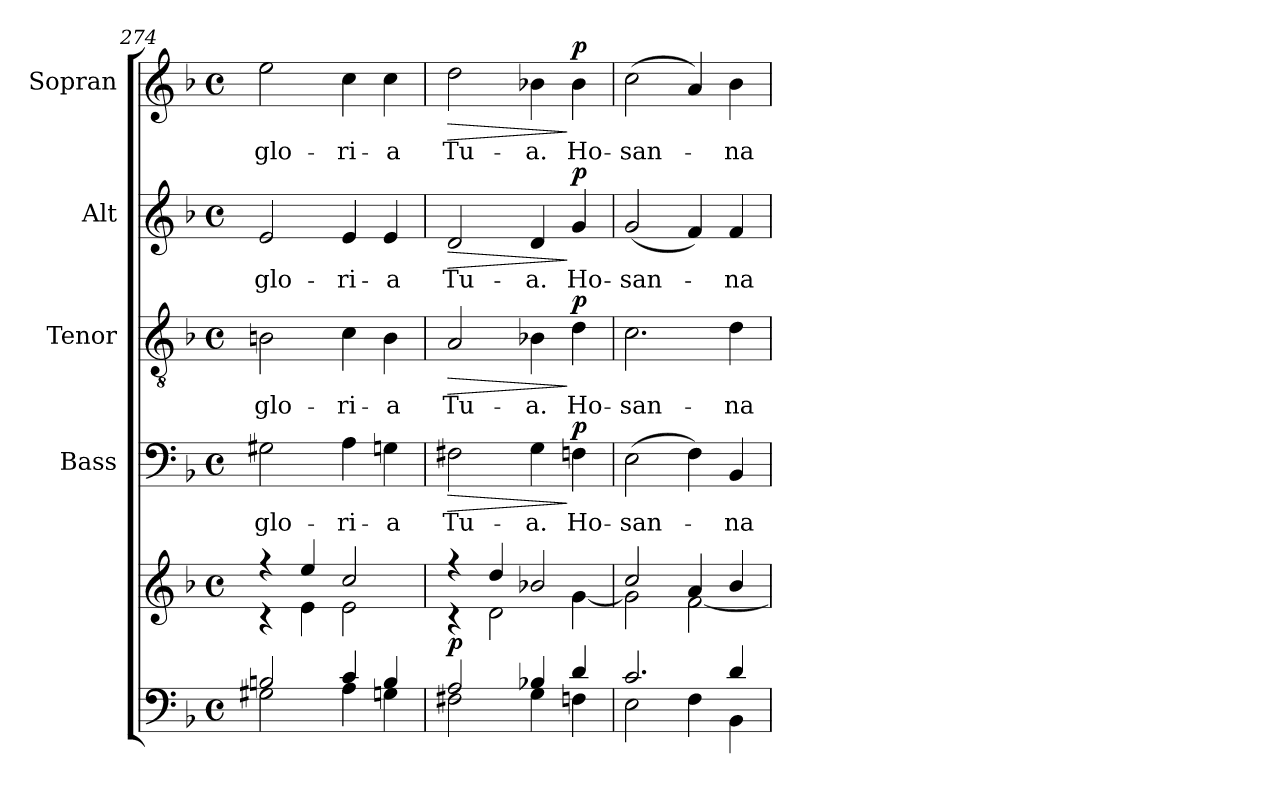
**kern	**kern	**dynam	**kern	**text	**dynam	**kern	**text	**dynam	**kern	**text	**dynam	**kern	**text	**dynam
*part5	*part5	*part5	*part4	*part4	*part4	*part3	*part3	*part3	*part2	*part2	*part2	*part1	*part1	*part1
*staff6	*staff5	*staff5/6	*staff4	*staff4	*staff4	*staff3	*staff3	*staff3	*staff2	*staff2	*staff2	*staff1	*staff1	*staff1
*	*	*	*I"Bass	*	*	*I"Tenor	*	*	*I"Alt	*	*	*I"Sopran	*	*
*	*	*	*I'B.	*	*	*I'T.	*	*	*I'A.	*	*	*I'S.	*	*
!!LO:PB:g=z
*clefF4	*clefG2	*	*clefF4	*	*	*clefGv2	*	*	*clefG2	*	*	*clefG2	*	*
*k[b-]	*k[b-]	*	*k[b-]	*	*	*k[b-]	*	*	*k[b-]	*	*	*k[b-]	*	*
*F:	*F:	*	*F:	*	*	*F:	*	*	*F:	*	*	*F:	*	*
*M4/4	*M4/4	*	*M4/4	*	*	*M4/4	*	*	*M4/4	*	*	*M4/4	*	*
*met(c)	*met(c)	*	*met(c)	*	*	*met(c)	*	*	*met(c)	*	*	*met(c)	*	*
=274	=274	=274	=274	=274	=274	=274	=274	=274	=274	=274	=274	=274	=274	=274
*^	*^	*	*	*	*	*	*	*	*	*	*	*	*	*
!	!	!	!	!	!	!LO:LY:b	!	!	!LO:LY:b	!	!	!LO:LY:b	!	!	!LO:LY:b	!
2Bn/	2G#X\	4r	4r	.	2G#X\	glo-	.	2Bn\	glo-	.	2e/	glo-	.	2ee\	glo-	.
.	.	4ee/	4e\	.	.	.	.	.	.	.	.	.	.	.	.	.
!	!	!	!	!	!	!LO:LY:b	!	!	!LO:LY:b	!	!	!LO:LY:b	!	!	!LO:LY:b	!
4c/	4A\	2cc/	2e\	.	4A\	-ri-	.	4c\	-ri-	.	4e/	-ri-	.	4cc\	-ri-	.
!	!	!	!	!	!	!LO:LY:b	!	!	!LO:LY:b	!	!	!LO:LY:b	!	!	!LO:LY:b	!
4B/	4Gn\	.	.	.	4Gn\	-a	.	4B\	-a	.	4e/	-a	.	4cc\	-a	.
=275	=275	=275	=275	=275	=275	=275	=275	=275	=275	=275	=275	=275	=275	=275	=275	=275
!	!	!	!	!LO:DY:b	!	!LO:LY:b	!LO:HP:b	!	!LO:LY:b	!LO:HP:b	!	!LO:LY:b	!LO:HP:b	!	!LO:LY:b	!LO:HP:b
2A/	2F#X\	4r	4r	p	2F#X\	Tu-	>	2A/	Tu-	>	2d/	Tu-	>	2dd\	Tu-	>
.	.	4dd/	2d\	.	.	.	.	.	.	.	.	.	.	.	.	.
!	!	!	!	!	!	!LO:LY:b	!	!	!LO:LY:b	!	!	!LO:LY:b	!	!	!LO:LY:b	!
4B-X/	4G\	2b-X/	.	.	4G\	-a.	.	4B-X\	-a.	.	4d/	-a.	.	4b-X\	-a.	.
!	!	!	!	!	!	!LO:LY:b	!LO:DY:n=1:a	!	!LO:LY:b	!LO:DY:n=1:a	!	!LO:LY:b	!LO:DY:n=1:a	!	!LO:LY:b	!LO:DY:n=1:a
4d/	4Fn\	.	[<4g\	.	4Fn\	Ho-	] p	4d\	Ho-	] p	4g/	Ho-	] p	4b-\	Ho-	] p
=276	=276	=276	=276	=276	=276	=276	=276	=276	=276	=276	=276	=276	=276	=276	=276	=276
!	!	!	!	!	!	!LO:LY:b	!	!	!LO:LY:b	!	!	!LO:LY:b	!	!	!LO:LY:b	!
2.c/	2E\	2cc/	2g\]	.	(>2E\	-san-	.	2.c\	-san-	.	(<2g/	-san-	.	(>2cc\	-san-	.
.	4F\	4a/	[<2f\	.	4F\)	.	.	.	.	.	4f/)	.	.	4a/)	.	.
!	!	!	!	!	!	!LO:LY:b	!	!	!LO:LY:b	!	!	!LO:LY:b	!	!	!LO:LY:b	!
4d/	4BB-\	4b-/	.	.	4BB-/	-na	.	4d\	-na	.	4f/	-na	.	4b-\	-na	.
*v	*v	*	*	*	*	*	*	*	*	*	*	*	*	*	*	*
*	*v	*v	*	*	*	*	*	*	*	*	*	*	*	*	*
=	=	=	=	=	=	=	=	=	=	=	=	=	=	=
*-	*-	*-	*-	*-	*-	*-	*-	*-	*-	*-	*-	*-	*-	*-
